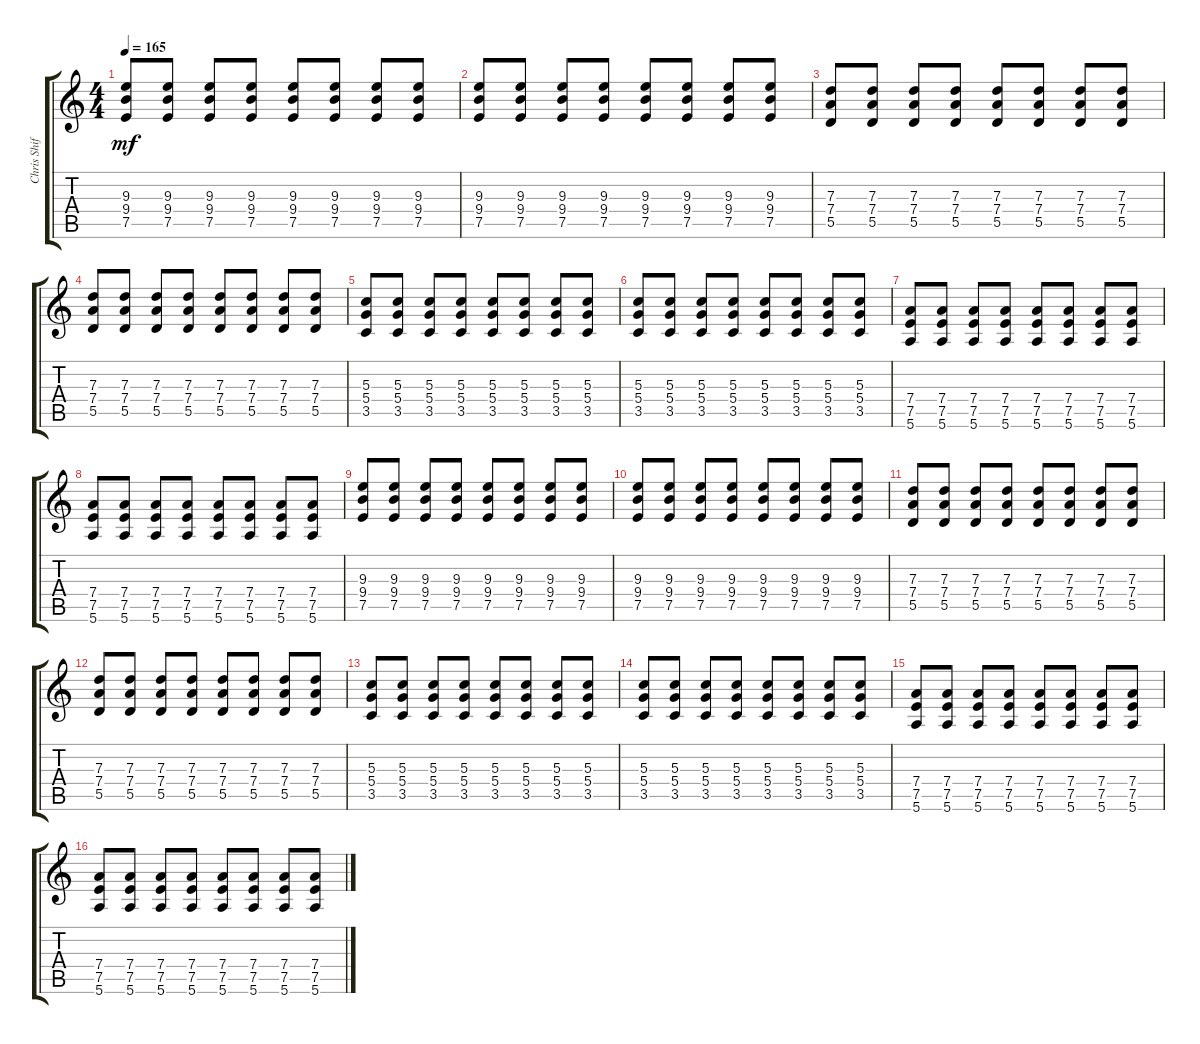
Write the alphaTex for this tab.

\track ("Chris Shifflet - Lead Guitar" "Chris Shif") {instrument overdrivenguitar}
\staff {score tabs}
\tuning (E4 B3 G3 D3 A2 E2) {hide}
\ts (4 4)
\tempo 165
\clef g2
\ks c
(9.3 9.4 7.5).8{dy mf} (9.3 9.4 7.5).8 (9.3 9.4 7.5).8 (9.3 9.4 7.5).8 (9.3 9.4 7.5).8 (9.3 9.4 7.5).8 (9.3 9.4 7.5).8 (9.3 9.4 7.5).8 |
(9.3 9.4 7.5).8 (9.3 9.4 7.5).8 (9.3 9.4 7.5).8 (9.3 9.4 7.5).8 (9.3 9.4 7.5).8 (9.3 9.4 7.5).8 (9.3 9.4 7.5).8 (9.3 9.4 7.5).8 |
(7.3 7.4 5.5).8 (7.3 7.4 5.5).8 (7.3 7.4 5.5).8 (7.3 7.4 5.5).8 (7.3 7.4 5.5).8 (7.3 7.4 5.5).8 (7.3 7.4 5.5).8 (7.3 7.4 5.5).8 |
(7.3 7.4 5.5).8 (7.3 7.4 5.5).8 (7.3 7.4 5.5).8 (7.3 7.4 5.5).8 (7.3 7.4 5.5).8 (7.3 7.4 5.5).8 (7.3 7.4 5.5).8 (7.3 7.4 5.5).8 |
(5.3 5.4 3.5).8 (5.3 5.4 3.5).8 (5.3 5.4 3.5).8 (5.3 5.4 3.5).8 (5.3 5.4 3.5).8 (5.3 5.4 3.5).8 (5.3 5.4 3.5).8 (5.3 5.4 3.5).8 |
(5.3 5.4 3.5).8 (5.3 5.4 3.5).8 (5.3 5.4 3.5).8 (5.3 5.4 3.5).8 (5.3 5.4 3.5).8 (5.3 5.4 3.5).8 (5.3 5.4 3.5).8 (5.3 5.4 3.5).8 |
(7.4 7.5 5.6).8 (7.4 7.5 5.6).8 (7.4 7.5 5.6).8 (7.4 7.5 5.6).8 (7.4 7.5 5.6).8 (7.4 7.5 5.6).8 (7.4 7.5 5.6).8 (7.4 7.5 5.6).8 |
(7.4 7.5 5.6).8 (7.4 7.5 5.6).8 (7.4 7.5 5.6).8 (7.4 7.5 5.6).8 (7.4 7.5 5.6).8 (7.4 7.5 5.6).8 (7.4 7.5 5.6).8 (7.4 7.5 5.6).8 |
(9.3 9.4 7.5).8 (9.3 9.4 7.5).8 (9.3 9.4 7.5).8 (9.3 9.4 7.5).8 (9.3 9.4 7.5).8 (9.3 9.4 7.5).8 (9.3 9.4 7.5).8 (9.3 9.4 7.5).8 |
(9.3 9.4 7.5).8 (9.3 9.4 7.5).8 (9.3 9.4 7.5).8 (9.3 9.4 7.5).8 (9.3 9.4 7.5).8 (9.3 9.4 7.5).8 (9.3 9.4 7.5).8 (9.3 9.4 7.5).8 |
(7.3 7.4 5.5).8 (7.3 7.4 5.5).8 (7.3 7.4 5.5).8 (7.3 7.4 5.5).8 (7.3 7.4 5.5).8 (7.3 7.4 5.5).8 (7.3 7.4 5.5).8 (7.3 7.4 5.5).8 |
(7.3 7.4 5.5).8 (7.3 7.4 5.5).8 (7.3 7.4 5.5).8 (7.3 7.4 5.5).8 (7.3 7.4 5.5).8 (7.3 7.4 5.5).8 (7.3 7.4 5.5).8 (7.3 7.4 5.5).8 |
(5.3 5.4 3.5).8 (5.3 5.4 3.5).8 (5.3 5.4 3.5).8 (5.3 5.4 3.5).8 (5.3 5.4 3.5).8 (5.3 5.4 3.5).8 (5.3 5.4 3.5).8 (5.3 5.4 3.5).8 |
(5.3 5.4 3.5).8 (5.3 5.4 3.5).8 (5.3 5.4 3.5).8 (5.3 5.4 3.5).8 (5.3 5.4 3.5).8 (5.3 5.4 3.5).8 (5.3 5.4 3.5).8 (5.3 5.4 3.5).8 |
(7.4 7.5 5.6).8 (7.4 7.5 5.6).8 (7.4 7.5 5.6).8 (7.4 7.5 5.6).8 (7.4 7.5 5.6).8 (7.4 7.5 5.6).8 (7.4 7.5 5.6).8 (7.4 7.5 5.6).8 |
(7.4 7.5 5.6).8 (7.4 7.5 5.6).8 (7.4 7.5 5.6).8 (7.4 7.5 5.6).8 (7.4 7.5 5.6).8 (7.4 7.5 5.6).8 (7.4 7.5 5.6).8 (7.4 7.5 5.6).8
